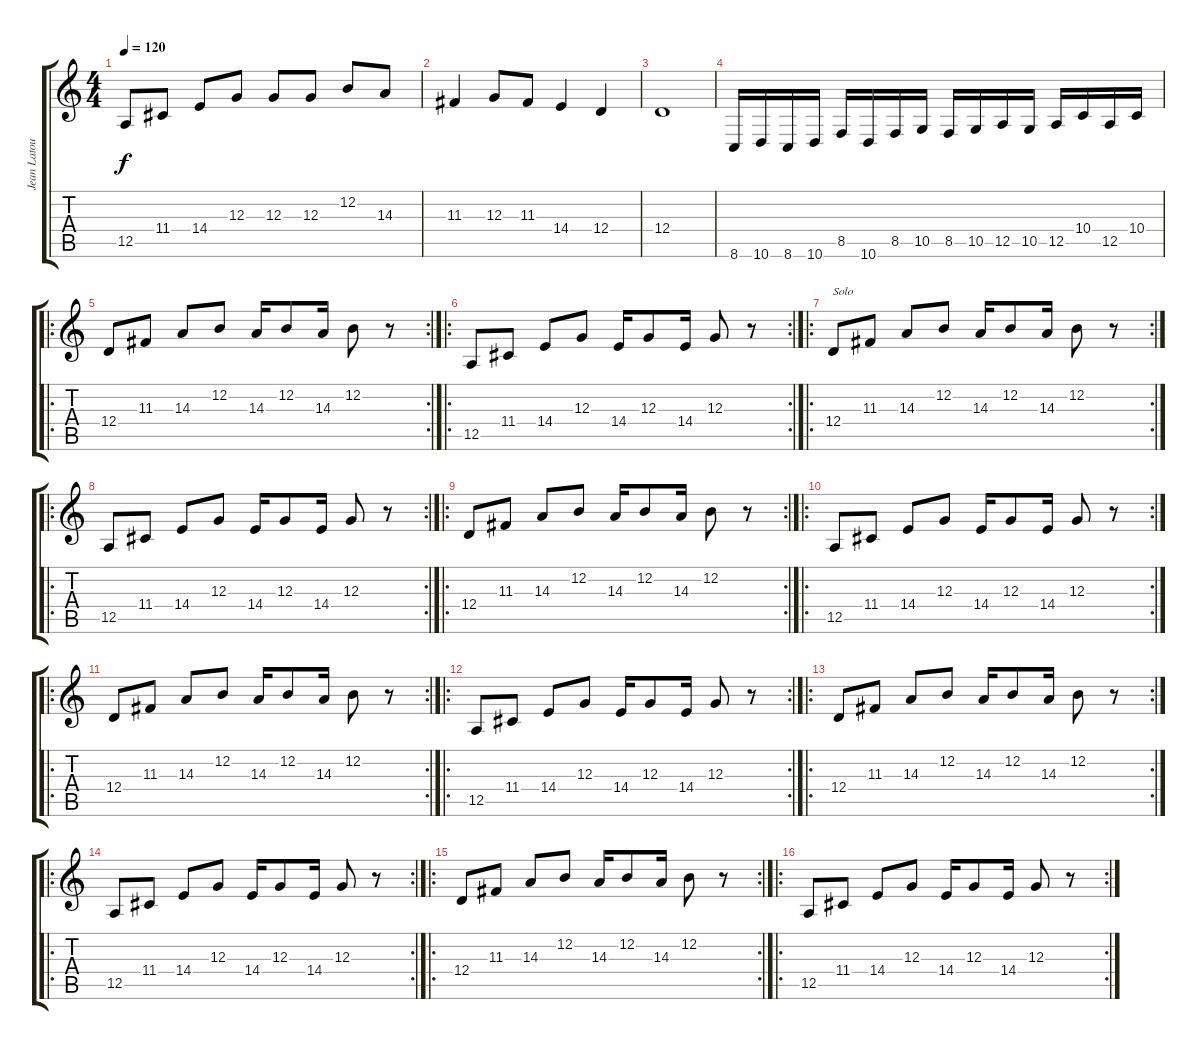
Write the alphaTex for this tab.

\track ("Jean Latouchki" "Jean Latou") {instrument honkytonkpiano}
\staff {score tabs}
\tuning (E4 B3 G3 D3 A2 E2) {hide}
\ts (4 4)
\tempo 120
\clef g2
\ks c
12.5.8{dy f} 11.4.8 14.4.8 12.3.8 12.3.8 12.3.8 12.2.8 14.3.8 |
11.3.4 12.3.8 11.3.8 14.4.4 12.4.4 |
12.4.1 |
8.6.16 10.6.16 8.6.16 10.6.16 8.5.16 10.6.16 8.5.16 10.5.16 8.5.16 10.5.16 12.5.16 10.5.16 12.5.16 10.4.16 12.5.16 10.4.16 |
\ro
\rc 2
12.4.8 11.3.8 14.3.8 12.2.8 14.3.16 12.2.8 14.3.16 12.2.8 r.8 |
\ro
\rc 2
12.5.8 11.4.8 14.4.8 12.3.8 14.4.16 12.3.8 14.4.16 12.3.8 r.8 |
\ro
\rc 2
12.4.8{txt "Solo"} 11.3.8 14.3.8 12.2.8 14.3.16 12.2.8 14.3.16 12.2.8 r.8 |
\ro
\rc 2
12.5.8 11.4.8 14.4.8 12.3.8 14.4.16 12.3.8 14.4.16 12.3.8 r.8 |
\ro
\rc 2
12.4.8 11.3.8 14.3.8 12.2.8 14.3.16 12.2.8 14.3.16 12.2.8 r.8 |
\ro
\rc 2
12.5.8 11.4.8 14.4.8 12.3.8 14.4.16 12.3.8 14.4.16 12.3.8 r.8 |
\ro
\rc 2
12.4.8 11.3.8 14.3.8 12.2.8 14.3.16 12.2.8 14.3.16 12.2.8 r.8 |
\ro
\rc 2
12.5.8 11.4.8 14.4.8 12.3.8 14.4.16 12.3.8 14.4.16 12.3.8 r.8 |
\ro
\rc 2
12.4.8 11.3.8 14.3.8 12.2.8 14.3.16 12.2.8 14.3.16 12.2.8 r.8 |
\ro
\rc 2
12.5.8 11.4.8 14.4.8 12.3.8 14.4.16 12.3.8 14.4.16 12.3.8 r.8 |
\ro
\rc 2
12.4.8 11.3.8 14.3.8 12.2.8 14.3.16 12.2.8 14.3.16 12.2.8 r.8 |
\ro
\rc 2
12.5.8 11.4.8 14.4.8 12.3.8 14.4.16 12.3.8 14.4.16 12.3.8 r.8
